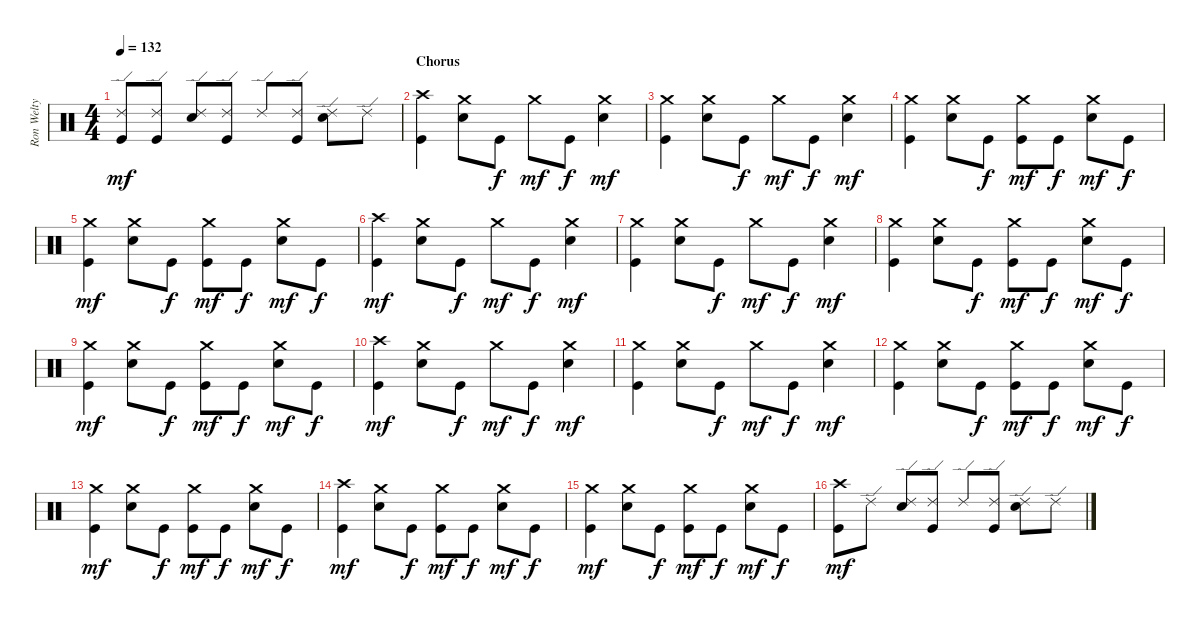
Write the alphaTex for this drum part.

\track ("Ron Welty" "Ron Welty") {instrument percussion}
\staff {score}
\articulation defaults
\ts (4 4)
\tempo 132
\clef neutral
\ks c
("Kick (hit)" "Ride (edge) 2").8{dy mf} ("Kick (hit)" "Ride (edge) 2").8 ("Electric Snare (hit)" "Ride (edge) 2").8 ("Kick (hit)" "Ride (edge) 2").8 "Ride (edge) 2".8 ("Kick (hit)" "Ride (edge) 2").8 ("Electric Snare (hit)" "Ride (edge) 2").8 "Ride (edge) 2".8 |
\section ("" "Chorus")
("Kick (hit)" "Crash high (hit)").4 ("Electric Snare (hit)" "Crash medium (hit)").8 "Kick (hit)".8{dy f} "Crash medium (hit)".8{dy mf} "Kick (hit)".8{dy f} ("Electric Snare (hit)" "Crash medium (hit)").4{dy mf} |
("Kick (hit)" "Crash medium (hit)").4 ("Electric Snare (hit)" "Crash medium (hit)").8 "Kick (hit)".8{dy f} "Crash medium (hit)".8{dy mf} "Kick (hit)".8{dy f} ("Electric Snare (hit)" "Crash medium (hit)").4{dy mf} |
("Kick (hit)" "Crash medium (hit)").4 ("Electric Snare (hit)" "Crash medium (hit)").8 "Kick (hit)".8{dy f} ("Kick (hit)" "Crash medium (hit)").8{dy mf} "Kick (hit)".8{dy f} ("Electric Snare (hit)" "Crash medium (hit)").8{dy mf} "Kick (hit)".8{dy f} |
("Kick (hit)" "Crash medium (hit)").4{dy mf} ("Electric Snare (hit)" "Crash medium (hit)").8 "Kick (hit)".8{dy f} ("Kick (hit)" "Crash medium (hit)").8{dy mf} "Kick (hit)".8{dy f} ("Electric Snare (hit)" "Crash medium (hit)").8{dy mf} "Kick (hit)".8{dy f} |
("Kick (hit)" "Crash high (hit)").4{dy mf} ("Electric Snare (hit)" "Crash medium (hit)").8 "Kick (hit)".8{dy f} "Crash medium (hit)".8{dy mf} "Kick (hit)".8{dy f} ("Electric Snare (hit)" "Crash medium (hit)").4{dy mf} |
("Kick (hit)" "Crash medium (hit)").4 ("Electric Snare (hit)" "Crash medium (hit)").8 "Kick (hit)".8{dy f} "Crash medium (hit)".8{dy mf} "Kick (hit)".8{dy f} ("Electric Snare (hit)" "Crash medium (hit)").4{dy mf} |
("Kick (hit)" "Crash medium (hit)").4 ("Electric Snare (hit)" "Crash medium (hit)").8 "Kick (hit)".8{dy f} ("Kick (hit)" "Crash medium (hit)").8{dy mf} "Kick (hit)".8{dy f} ("Electric Snare (hit)" "Crash medium (hit)").8{dy mf} "Kick (hit)".8{dy f} |
("Kick (hit)" "Crash medium (hit)").4{dy mf} ("Electric Snare (hit)" "Crash medium (hit)").8 "Kick (hit)".8{dy f} ("Kick (hit)" "Crash medium (hit)").8{dy mf} "Kick (hit)".8{dy f} ("Electric Snare (hit)" "Crash medium (hit)").8{dy mf} "Kick (hit)".8{dy f} |
("Kick (hit)" "Crash high (hit)").4{dy mf} ("Electric Snare (hit)" "Crash medium (hit)").8 "Kick (hit)".8{dy f} "Crash medium (hit)".8{dy mf} "Kick (hit)".8{dy f} ("Electric Snare (hit)" "Crash medium (hit)").4{dy mf} |
("Kick (hit)" "Crash medium (hit)").4 ("Electric Snare (hit)" "Crash medium (hit)").8 "Kick (hit)".8{dy f} "Crash medium (hit)".8{dy mf} "Kick (hit)".8{dy f} ("Electric Snare (hit)" "Crash medium (hit)").4{dy mf} |
("Kick (hit)" "Crash medium (hit)").4 ("Electric Snare (hit)" "Crash medium (hit)").8 "Kick (hit)".8{dy f} ("Kick (hit)" "Crash medium (hit)").8{dy mf} "Kick (hit)".8{dy f} ("Electric Snare (hit)" "Crash medium (hit)").8{dy mf} "Kick (hit)".8{dy f} |
("Kick (hit)" "Crash medium (hit)").4{dy mf} ("Electric Snare (hit)" "Crash medium (hit)").8 "Kick (hit)".8{dy f} ("Kick (hit)" "Crash medium (hit)").8{dy mf} "Kick (hit)".8{dy f} ("Electric Snare (hit)" "Crash medium (hit)").8{dy mf} "Kick (hit)".8{dy f} |
("Kick (hit)" "Crash high (hit)").4{dy mf} ("Electric Snare (hit)" "Crash medium (hit)").8 "Kick (hit)".8{dy f} ("Kick (hit)" "Crash medium (hit)").8{dy mf} "Kick (hit)".8{dy f} ("Electric Snare (hit)" "Crash medium (hit)").8{dy mf} "Kick (hit)".8{dy f} |
("Kick (hit)" "Crash medium (hit)").4{dy mf} ("Electric Snare (hit)" "Crash medium (hit)").8 "Kick (hit)".8{dy f} ("Kick (hit)" "Crash medium (hit)").8{dy mf} "Kick (hit)".8{dy f} ("Electric Snare (hit)" "Crash medium (hit)").8{dy mf} "Kick (hit)".8{dy f} |
("Kick (hit)" "Crash high (hit)").8{dy mf} "Ride (edge) 2".8 ("Electric Snare (hit)" "Ride (edge) 2").8 ("Kick (hit)" "Ride (edge) 2").8 "Ride (edge) 2".8 ("Kick (hit)" "Ride (edge) 2").8 ("Electric Snare (hit)" "Ride (edge) 2").8 "Ride (edge) 2".8
